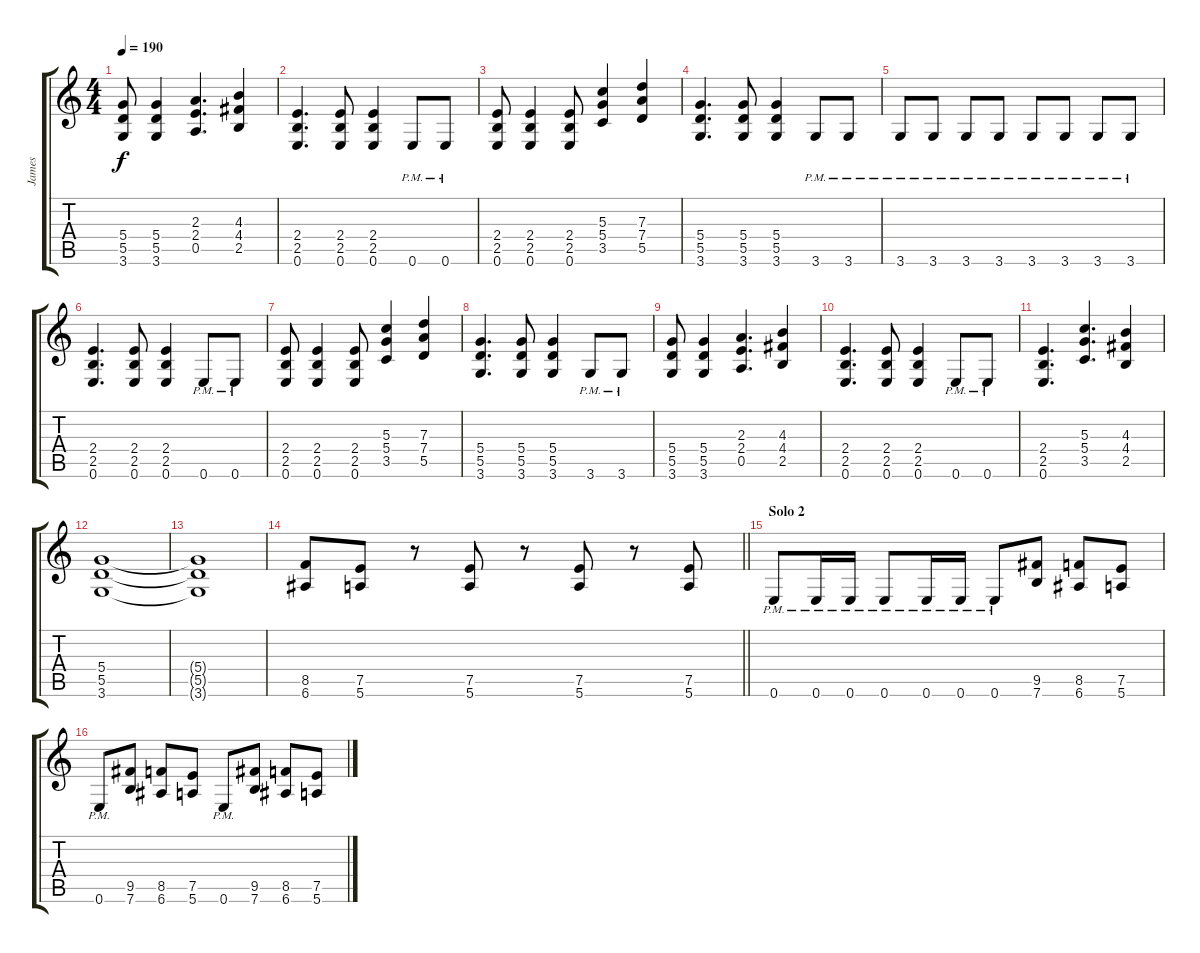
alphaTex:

\track ("James" "James") {instrument distortionguitar}
\staff {score tabs}
\tuning (E4 B3 G3 D3 A2 E2) {hide}
\ts (4 4)
\tempo 190
\clef g2
\ks c
(5.4 5.5 3.6).8{dy f} (5.4 5.5 3.6).4 (2.3 2.4 0.5).4{d} (4.3 4.4 2.5).4 |
(2.4 2.5 0.6).4{d} (2.4 2.5 0.6).8 (2.4 2.5 0.6).4 0.6{pm}.8 0.6{pm}.8 |
(2.4 2.5 0.6).8 (2.4 2.5 0.6).4 (2.4 2.5 0.6).8 (5.3 5.4 3.5).4 (7.3 7.4 5.5).4 |
(5.4 5.5 3.6).4{d} (5.4 5.5 3.6).8 (5.4 5.5 3.6).4 3.6{pm}.8 3.6{pm}.8 |
3.6{pm}.8 3.6{pm}.8 3.6{pm}.8 3.6{pm}.8 3.6{pm}.8 3.6{pm}.8 3.6{pm}.8 3.6{pm}.8 |
(2.4 2.5 0.6).4{d} (2.4 2.5 0.6).8 (2.4 2.5 0.6).4 0.6{pm}.8 0.6{pm}.8 |
(2.4 2.5 0.6).8 (2.4 2.5 0.6).4 (2.4 2.5 0.6).8 (5.3 5.4 3.5).4 (7.3 7.4 5.5).4 |
(5.4 5.5 3.6).4{d} (5.4 5.5 3.6).8 (5.4 5.5 3.6).4 3.6{pm}.8 3.6{pm}.8 |
(5.4 5.5 3.6).8 (5.4 5.5 3.6).4 (2.3 2.4 0.5).4{d} (4.3 4.4 2.5).4 |
(2.4 2.5 0.6).4{d} (2.4 2.5 0.6).8 (2.4 2.5 0.6).4 0.6{pm}.8 0.6{pm}.8 |
(2.4 2.5 0.6).4{d} (5.3 5.4 3.5).4{d} (4.3 4.4 2.5).4 |
(5.4 5.5 3.6).1 |
(5.4{t} 5.5{t} 3.6{t}).1 |
\barLineRight lightlight
(8.5 6.6).8{volume 6} (7.5 5.6).8 r.8 (7.5 5.6).8 r.8 (7.5 5.6).8 r.8 (7.5 5.6).8 |
\section ("" "Solo 2")
0.6{pm}.8{volume 4} 0.6{pm}.16 0.6{pm}.16 0.6{pm}.8 0.6{pm}.16 0.6{pm}.16 0.6{pm}.8 (9.5 7.6).8 (8.5 6.6).8 (7.5 5.6).8 |
0.6{pm}.8 (9.5 7.6).8 (8.5 6.6).8 (7.5 5.6).8 0.6{pm}.8 (9.5 7.6).8 (8.5 6.6).8 (7.5 5.6).8
